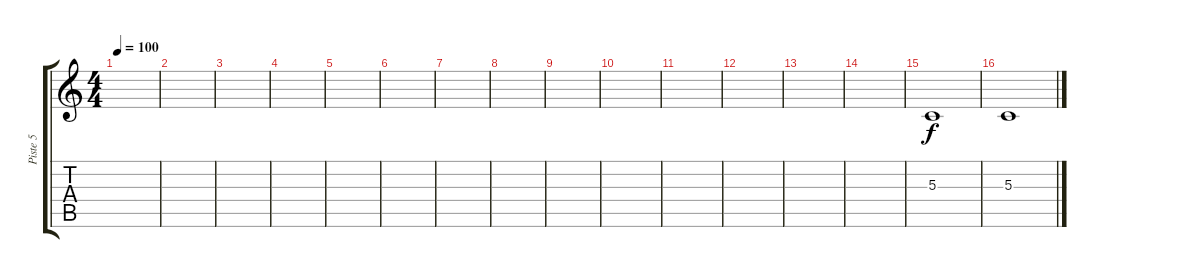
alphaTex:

\track ("Piste 5" "Piste 5") {instrument helicopter}
\staff {score tabs}
\tuning (E4 B3 G3 D3 A2 E2) {hide}
\ts (4 4)
\tempo 100
\clef g2
\ks c
|
|
|
|
|
|
|
|
|
|
|
|
|
|
5.3.1 |
5.3.1
